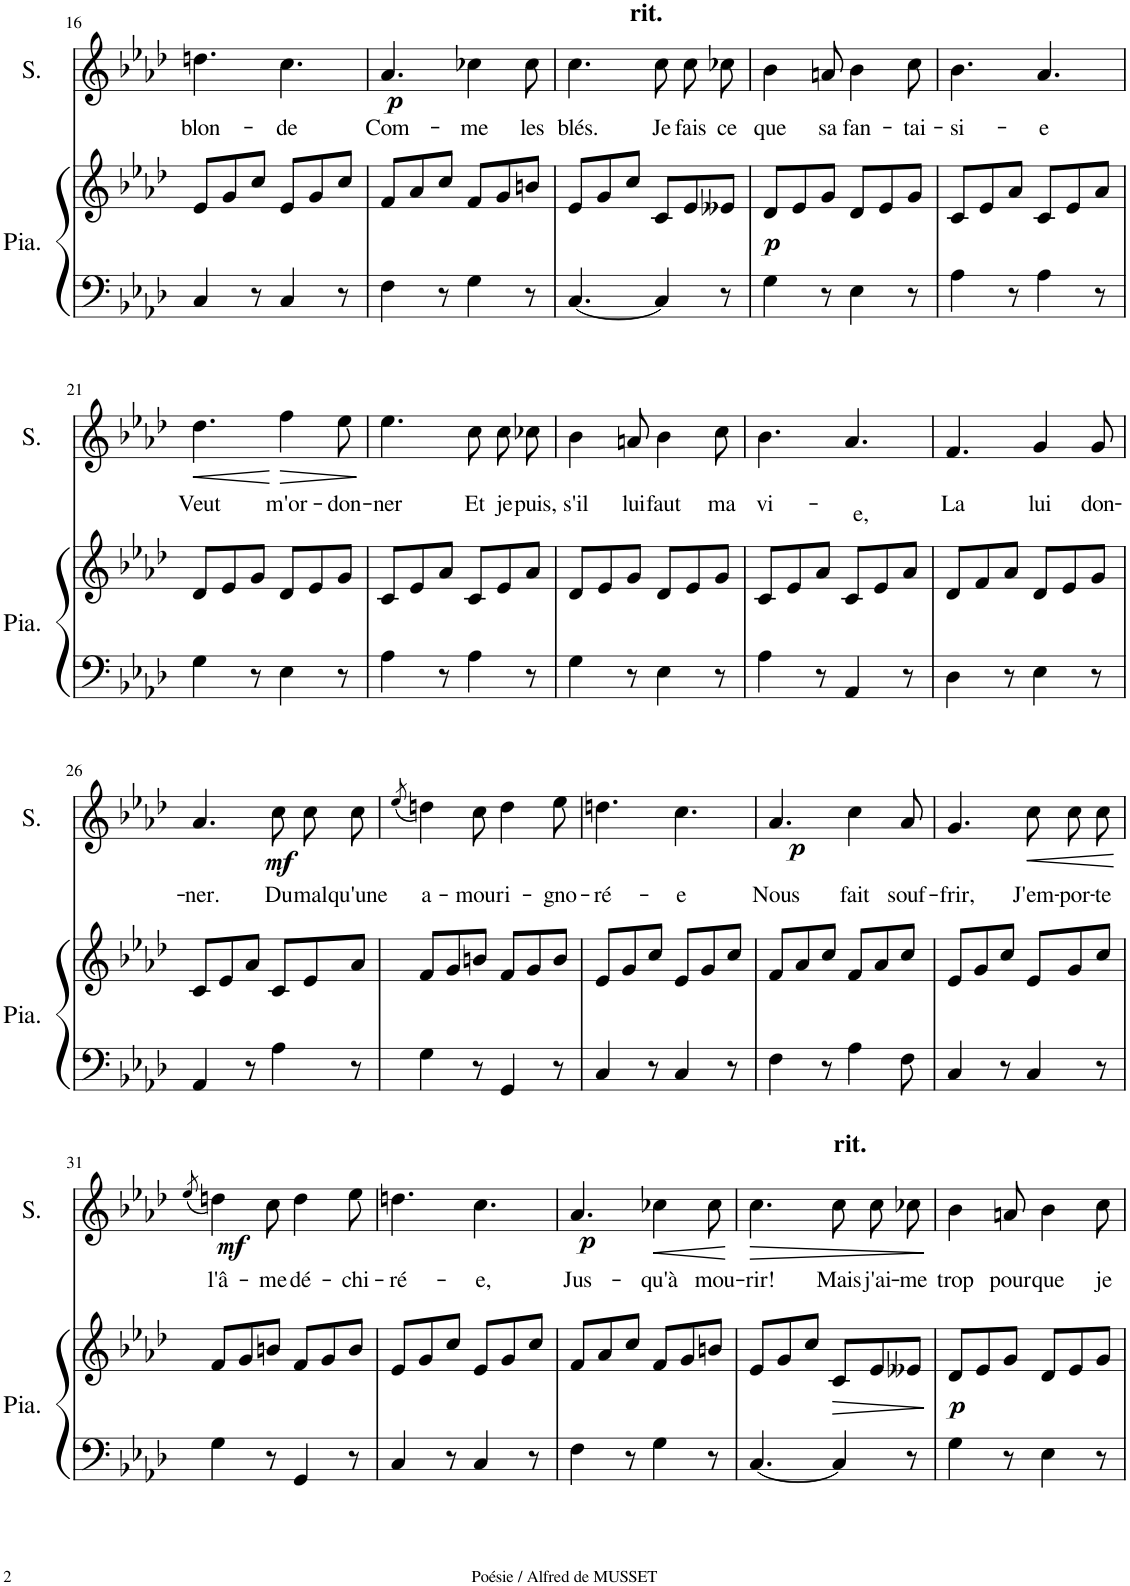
**kern	**kern	**dynam	**kern	**text	**dynam
*part2	*part2	*part2	*part1	*part1	*part1
*staff3	*staff2	*staff2/3	*staff1	*staff1	*staff1
*I"Piano	*	*	*I"Soprano	*	*
*I'Pia.	*	*	*I'S.	*	*
!!LO:PB:g=z
*clefF4	*clefG2	*	*clefG2	*	*
*k[b-e-a-d-]	*k[b-e-a-d-]	*	*k[b-e-a-d-]	*	*
*M6/8	*M6/8	*	*M6/8	*	*
=16	=16	=16	=16	=16	=16
!	!	!	!	!LO:LY:b	!
4C/	8e-/L	.	4.ddn\	blon-	.
.	8g/	.	.	.	.
8r	8cc/J	.	.	.	.
!	!	!	!	!LO:LY:b	!
4C/	8e-/L	.	4.cc\	-de	.
.	8g/	.	.	.	.
8r	8cc/J	.	.	.	.
=17	=17	=17	=17	=17	=17
!	!	!	!	!LO:LY:b	!LO:DY:b
4F\	8f/L	.	4.a-/	Com-	p
.	8a-/	.	.	.	.
8r	8cc/J	.	.	.	.
!	!	!	!	!LO:LY:b	!
4G\	8f/L	.	4cc-X\	-me	.
.	8g/	.	.	.	.
!	!	!	!	!LO:LY:b	!
8r	8bn/J	.	8cc-\	les	.
=18	=18	=18	=18	=18	=18
!	!	!	!	!LO:LY:b	!
[4.C/	8e-/L	.	4.cc\	blés.	.
.	8g/	.	.	.	.
.	8cc/J	.	.	.	.
!	!	!	!LO:TX:a:B:t=rit.	!	!
!	!	!	!	!LO:LY:b	!
4C/]	8c/L	.	8cc\L	Je	.
!	!	!	!	!LO:LY:b	!
.	8e-/	.	8cc\	fais	.
!	!	!	!	!LO:LY:b	!
8r	8e--X/J	.	8cc-X\J	ce	.
=19	=19	=19	=19	=19	=19
!	!	!LO:DY:b	!	!LO:LY:b	!
4G\	8d-/L	p	4b-\	que	.
.	8e-/	.	.	.	.
!	!	!	!	!LO:LY:b	!
8r	8g/J	.	8an/	sa	.
!	!	!	!	!LO:LY:b	!
4E-\	8d-/L	.	4b-\	fan-	.
.	8e-/	.	.	.	.
!	!	!	!	!LO:LY:b	!
8r	8g/J	.	8cc\	-tai-	.
=20	=20	=20	=20	=20	=20
!	!	!	!	!LO:LY:b	!
4A-\	8c/L	.	4.b-\	-si-	.
.	8e-/	.	.	.	.
8r	8a-/J	.	.	.	.
!	!	!	!	!LO:LY:b	!
4A-\	8c/L	.	4.a-/	-e	.
.	8e-/	.	.	.	.
8r	8a-/J	.	.	.	.
!!LO:LB:g=z
=21	=21	=21	=21	=21	=21
!	!	!	!	!LO:LY:b	!LO:HP:b
4G\	8d-/L	.	4.dd-\	Veut	<
.	8e-/	.	.	.	.
8r	8g/J	.	.	.	.
!	!	!	!	!LO:LY:b	!LO:HP:n=1:b
4E-\	8d-/L	.	4ff\	m'or-	[ >
.	8e-/	.	.	.	.
!	!	!	!	!LO:LY:b	!
8r	8g/J	.	8ee-\	-don-	.
.	.	.	.	.	]
=22	=22	=22	=22	=22	=22
!	!	!	!	!LO:LY:b	!
4A-\	8c/L	.	4.ee-\	-ner	.
.	8e-/	.	.	.	.
8r	8a-/J	.	.	.	.
!	!	!	!	!LO:LY:b	!
4A-\	8c/L	.	8cc\L	Et	.
!	!	!	!	!LO:LY:b	!
.	8e-/	.	8cc\	je	.
!	!	!	!	!LO:LY:b	!
8r	8a-/J	.	8cc-X\J	puis,	.
=23	=23	=23	=23	=23	=23
!	!	!	!	!LO:LY:b	!
4G\	8d-/L	.	4b-\	s'il	.
.	8e-/	.	.	.	.
!	!	!	!	!LO:LY:b	!
8r	8g/J	.	8an/	lui	.
!	!	!	!	!LO:LY:b	!
4E-\	8d-/L	.	4b-\	faut	.
.	8e-/	.	.	.	.
!	!	!	!	!LO:LY:b	!
8r	8g/J	.	8cc\	ma	.
=24	=24	=24	=24	=24	=24
!	!	!	!	!LO:LY:b	!
4A-\	8c/L	.	4.b-\	vi-	.
.	8e-/	.	.	.	.
8r	8a-/J	.	.	.	.
!	!	!	!	!LO:LY:b	!
4AA-/	8c/L	.	4.a-/	-e,	.
.	8e-/	.	.	.	.
8r	8a-/J	.	.	.	.
=25	=25	=25	=25	=25	=25
!	!	!	!	!LO:LY:b	!
4D-\	8d-/L	.	4.f/	La	.
.	8f/	.	.	.	.
8r	8a-/J	.	.	.	.
!	!	!	!	!LO:LY:b	!
4E-\	8d-/L	.	4g/	lui	.
.	8e-/	.	.	.	.
!	!	!	!	!LO:LY:b	!
8r	8g/J	.	8g/	don-	.
!!LO:LB:g=z
=26	=26	=26	=26	=26	=26
!	!	!	!	!LO:LY:b	!
4AA-/	8c/L	.	4.a-/	-ner.	.
.	8e-/	.	.	.	.
8r	8a-/J	.	.	.	.
!	!	!	!	!LO:LY:b	!LO:DY:b
4A-\	8c/L	.	8cc\L	Du	mf
!	!	!	!	!LO:LY:b	!
.	8e-/	.	8cc\	mal	.
!	!	!	!	!LO:LY:b	!
8r	8a-/J	.	8cc\J	qu'une	.
=27	=27	=27	=27	=27	=27
.	.	.	(8qee-/	.	.
!	!	!	!	!LO:LY:b	!
4G\	8f/L	.	4ddn\)	a-	.
.	8g/	.	.	.	.
!	!	!	!	!LO:LY:b	!
8r	8bn/J	.	8cc\	-mour	.
!	!	!	!	!LO:LY:b	!
4GG/	8f/L	.	4dd\	i-	.
.	8g/	.	.	.	.
!	!	!	!	!LO:LY:b	!
8r	8b/J	.	8ee-\	-gno-	.
=28	=28	=28	=28	=28	=28
!	!	!	!	!LO:LY:b	!
4C/	8e-/L	.	4.ddn\	-ré-	.
.	8g/	.	.	.	.
8r	8cc/J	.	.	.	.
!	!	!	!	!LO:LY:b	!
4C/	8e-/L	.	4.cc\	-e	.
.	8g/	.	.	.	.
8r	8cc/J	.	.	.	.
=29	=29	=29	=29	=29	=29
!	!	!	!	!LO:LY:b	!LO:DY:b
4F\	8f/L	.	4.a-/	Nous	p
.	8a-/	.	.	.	.
8r	8cc/J	.	.	.	.
!	!	!	!	!LO:LY:b	!
4A-\	8f/L	.	4cc\	fait	.
.	8a-/	.	.	.	.
!	!	!	!	!LO:LY:b	!
8F\	8cc/J	.	8a-/	souf-	.
=30	=30	=30	=30	=30	=30
!	!	!	!	!LO:LY:b	!
4C/	8e-/L	.	4.g/	-frir,	.
.	8g/	.	.	.	.
8r	8cc/J	.	.	.	.
!	!	!	!	!LO:LY:b	!LO:HP:b
4C/	8e-/L	.	8cc\L	J'em-	<
!	!	!	!	!LO:LY:b	!
.	8g/	.	8cc\	-por-	.
!	!	!	!	!LO:LY:b	!
8r	8cc/J	.	8cc\J	-te	.
.	.	.	.	.	[
!!LO:LB:g=z
=31	=31	=31	=31	=31	=31
.	.	.	(8qee-/	.	.
!	!	!	!	!LO:LY:b	!LO:DY:b
4G\	8f/L	.	4ddn\)	l'â-	mf
.	8g/	.	.	.	.
!	!	!	!	!LO:LY:b	!
8r	8bn/J	.	8cc\	-me	.
!	!	!	!	!LO:LY:b	!
4GG/	8f/L	.	4dd\	dé-	.
.	8g/	.	.	.	.
!	!	!	!	!LO:LY:b	!
8r	8b/J	.	8ee-\	-chi-	.
=32	=32	=32	=32	=32	=32
!	!	!	!	!LO:LY:b	!
4C/	8e-/L	.	4.ddn\	-ré-	.
.	8g/	.	.	.	.
8r	8cc/J	.	.	.	.
!	!	!	!	!LO:LY:b	!
4C/	8e-/L	.	4.cc\	-e,	.
.	8g/	.	.	.	.
8r	8cc/J	.	.	.	.
=33	=33	=33	=33	=33	=33
!	!	!	!	!LO:LY:b	!LO:DY:b
4F\	8f/L	.	4.a-/	Jus-	p
.	8a-/	.	.	.	.
8r	8cc/J	.	.	.	.
!	!	!	!	!LO:LY:b	!LO:HP:b
4G\	8f/L	.	4cc-X\	-qu'à	<
.	8g/	.	.	.	.
!	!	!	!	!LO:LY:b	!
8r	8bn/J	.	8cc-\	mou-	.
.	.	.	.	.	[
=34	=34	=34	=34	=34	=34
!	!	!	!	!LO:LY:b	!LO:HP:b
[4.C/	8e-/L	.	4.cc\	-rir!	>
.	8g/	.	.	.	.
.	8cc/J	.	.	.	.
!	!	!	!LO:TX:a:B:t=rit.	!	!
!	!	!LO:HP:b	!	!LO:LY:b	!
4C/]	8c/L	>	8cc\L	Mais	.
!	!	!	!	!LO:LY:b	!
.	8e-/	.	8cc\	j'ai-	.
!	!	!	!	!LO:LY:b	!
8r	8e--X/J	.	8cc-X\J	-me	.
.	.	]	.	.	]
=35	=35	=35	=35	=35	=35
!	!	!LO:DY:b	!	!LO:LY:b	!
4G\	8d-/L	p	4b-\	trop	.
.	8e-/	.	.	.	.
!	!	!	!	!LO:LY:b	!
8r	8g/J	.	8an/	pour	.
!	!	!	!	!LO:LY:b	!
4E-\	8d-/L	.	4b-\	que	.
.	8e-/	.	.	.	.
!	!	!	!	!LO:LY:b	!
8r	8g/J	.	8cc\	je	.
=	=	=	=	=	=
*-	*-	*-	*-	*-	*-
